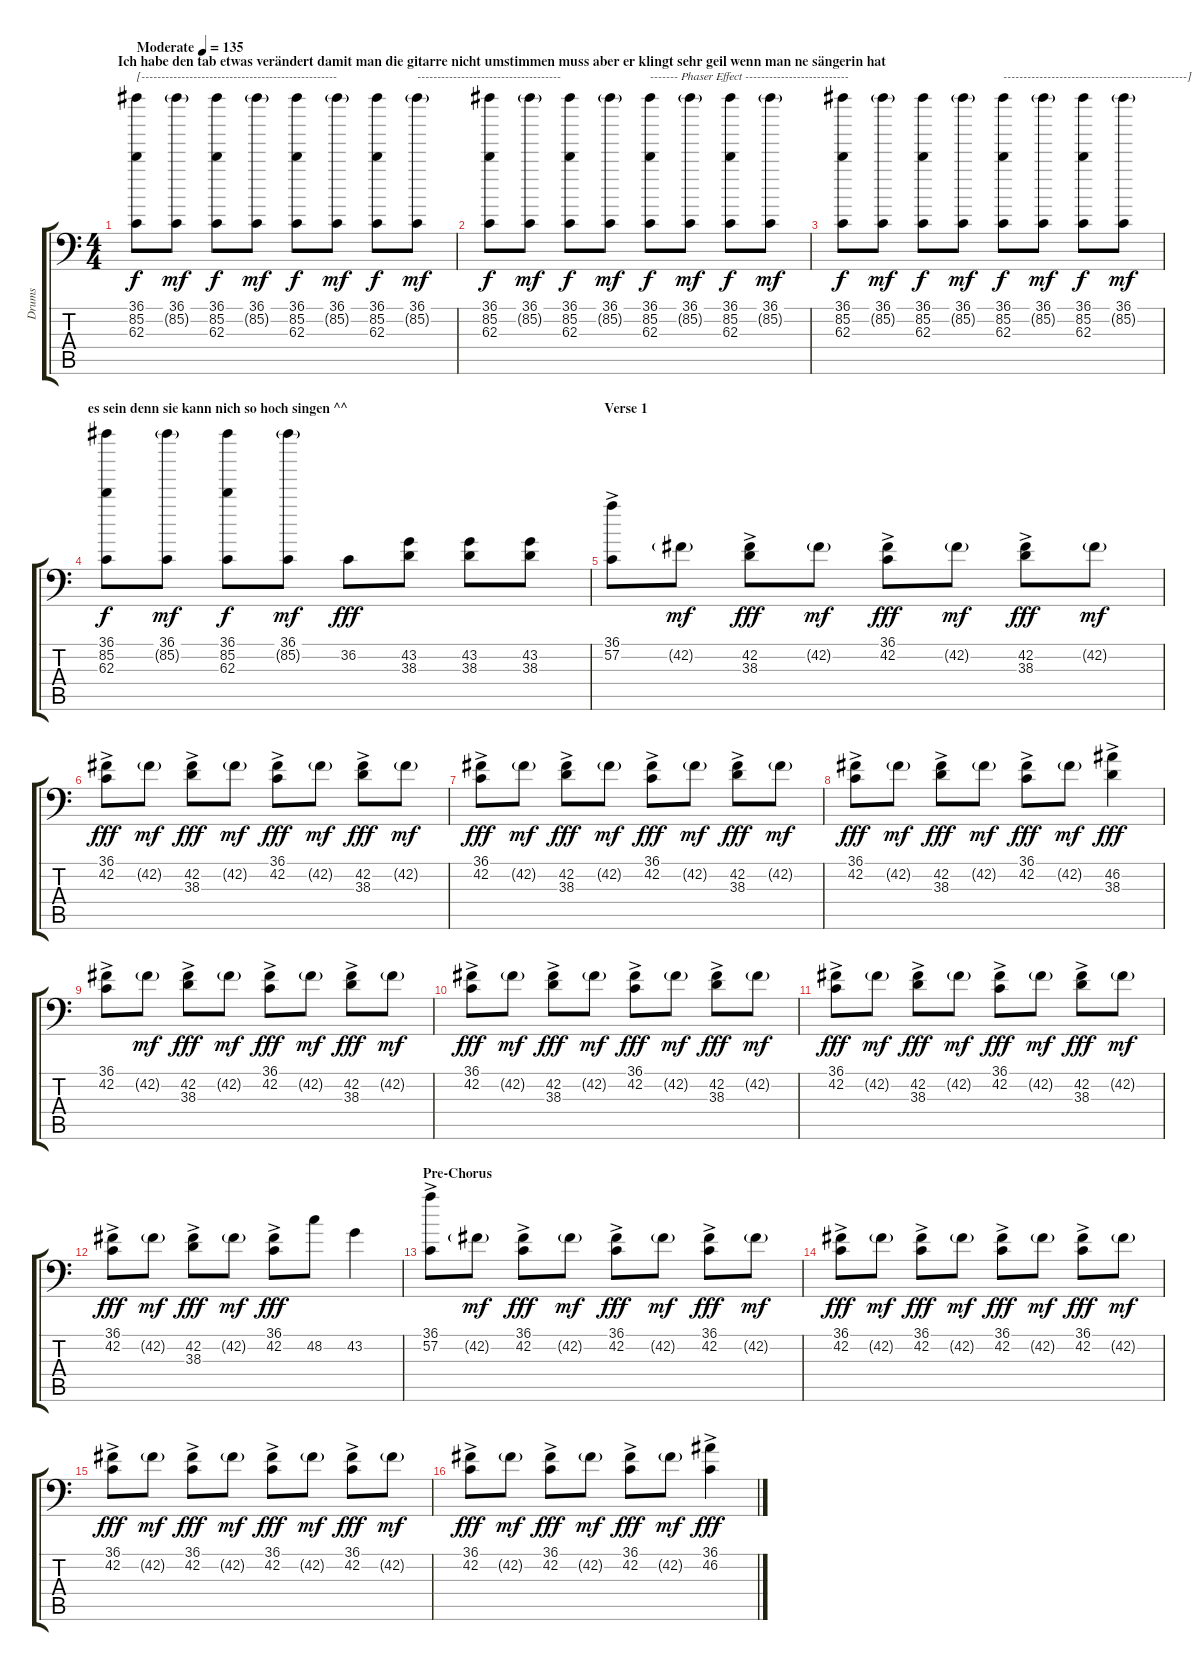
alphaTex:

\track ("Drums" "Drums") {instrument acousticgrandpiano}
\staff {score tabs}
\tuning (C-1 C-1 C-1 C-1 C-1 C-1) {hide}
\ts (4 4)
\section ("" "Ich habe den tab etwas verändert damit man die gitarre nicht umstimmen muss aber er klingt sehr geil wenn man ne sängerin hat")
\tempo (135 "Moderate")
\clef f4
\ks c
(36.1 85.2 62.3).8{txt "[-------------------------------------------------" dy f instrument acousticgrandpiano} (36.1 85.2{g}).8{dy mf} (36.1 85.2 62.3).8{dy f} (36.1 85.2{g}).8{dy mf} (36.1 85.2 62.3).8{dy f} (36.1 85.2{g}).8{dy mf} (36.1 85.2 62.3).8{dy f} (36.1 85.2{g}).8{txt "------------------------------------" dy mf} |
(36.1 85.2 62.3).8{dy f} (36.1 85.2{g}).8{dy mf} (36.1 85.2 62.3).8{dy f} (36.1 85.2{g}).8{dy mf} (36.1 85.2 62.3).8{txt "------- Phaser Effect --------------------------" dy f} (36.1 85.2{g}).8{dy mf} (36.1 85.2 62.3).8{dy f} (36.1 85.2{g}).8{dy mf} |
(36.1 85.2 62.3).8{dy f} (36.1 85.2{g}).8{dy mf} (36.1 85.2 62.3).8{dy f} (36.1 85.2{g}).8{dy mf} (36.1 85.2 62.3).8{txt "----------------------------------------------]" dy f} (36.1 85.2{g}).8{dy mf} (36.1 85.2 62.3).8{dy f} (36.1 85.2{g}).8{dy mf} |
\section ("" "es sein denn sie kann nich so hoch singen ^^")
(36.1 85.2 62.3).8{dy f} (36.1 85.2{g}).8{dy mf} (36.1 85.2 62.3).8{dy f} (36.1 85.2{g}).8{dy mf} 36.2.8{dy fff} (43.2 38.3).8 (43.2 38.3).8 (43.2 38.3).8 |
\section ("" "Verse 1")
(36.1 57.2{ac}).8 42.2{g}.8{dy mf} (42.2{ac} 38.3).8{dy fff} 42.2{g}.8{dy mf} (36.1 42.2{ac}).8{dy fff} 42.2{g}.8{dy mf} (42.2{ac} 38.3).8{dy fff} 42.2{g}.8{dy mf} |
(36.1 42.2{ac}).8{dy fff} 42.2{g}.8{dy mf} (42.2{ac} 38.3).8{dy fff} 42.2{g}.8{dy mf} (36.1 42.2{ac}).8{dy fff} 42.2{g}.8{dy mf} (42.2{ac} 38.3).8{dy fff} 42.2{g}.8{dy mf} |
(36.1 42.2{ac}).8{dy fff} 42.2{g}.8{dy mf} (42.2{ac} 38.3).8{dy fff} 42.2{g}.8{dy mf} (36.1 42.2{ac}).8{dy fff} 42.2{g}.8{dy mf} (42.2{ac} 38.3).8{dy fff} 42.2{g}.8{dy mf} |
(36.1 42.2{ac}).8{dy fff} 42.2{g}.8{dy mf} (42.2{ac} 38.3).8{dy fff} 42.2{g}.8{dy mf} (36.1 42.2{ac}).8{dy fff} 42.2{g}.8{dy mf} (46.2{ac} 38.3).4{dy fff} |
(36.1 42.2{ac}).8 42.2{g}.8{dy mf} (42.2{ac} 38.3).8{dy fff} 42.2{g}.8{dy mf} (36.1 42.2{ac}).8{dy fff} 42.2{g}.8{dy mf} (42.2{ac} 38.3).8{dy fff} 42.2{g}.8{dy mf} |
(36.1 42.2{ac}).8{dy fff} 42.2{g}.8{dy mf} (42.2{ac} 38.3).8{dy fff} 42.2{g}.8{dy mf} (36.1 42.2{ac}).8{dy fff} 42.2{g}.8{dy mf} (42.2{ac} 38.3).8{dy fff} 42.2{g}.8{dy mf} |
(36.1 42.2{ac}).8{dy fff} 42.2{g}.8{dy mf} (42.2{ac} 38.3).8{dy fff} 42.2{g}.8{dy mf} (36.1 42.2{ac}).8{dy fff} 42.2{g}.8{dy mf} (42.2{ac} 38.3).8{dy fff} 42.2{g}.8{dy mf} |
(36.1 42.2{ac}).8{dy fff} 42.2{g}.8{dy mf} (42.2{ac} 38.3).8{dy fff} 42.2{g}.8{dy mf} (36.1 42.2{ac}).8{dy fff} 48.2.8 43.2.4 |
\section ("" "Pre-Chorus")
(36.1 57.2{ac}).8 42.2{g}.8{dy mf} (36.1 42.2{ac}).8{dy fff} 42.2{g}.8{dy mf} (36.1 42.2{ac}).8{dy fff} 42.2{g}.8{dy mf} (36.1 42.2{ac}).8{dy fff} 42.2{g}.8{dy mf} |
(36.1 42.2{ac}).8{dy fff} 42.2{g}.8{dy mf} (36.1 42.2{ac}).8{dy fff} 42.2{g}.8{dy mf} (36.1 42.2{ac}).8{dy fff} 42.2{g}.8{dy mf} (36.1 42.2{ac}).8{dy fff} 42.2{g}.8{dy mf} |
(36.1 42.2{ac}).8{dy fff} 42.2{g}.8{dy mf} (36.1 42.2{ac}).8{dy fff} 42.2{g}.8{dy mf} (36.1 42.2{ac}).8{dy fff} 42.2{g}.8{dy mf} (36.1 42.2{ac}).8{dy fff} 42.2{g}.8{dy mf} |
(36.1 42.2{ac}).8{dy fff} 42.2{g}.8{dy mf} (36.1 42.2{ac}).8{dy fff} 42.2{g}.8{dy mf} (36.1 42.2{ac}).8{dy fff} 42.2{g}.8{dy mf} (36.1 46.2{ac}).4{dy fff}
